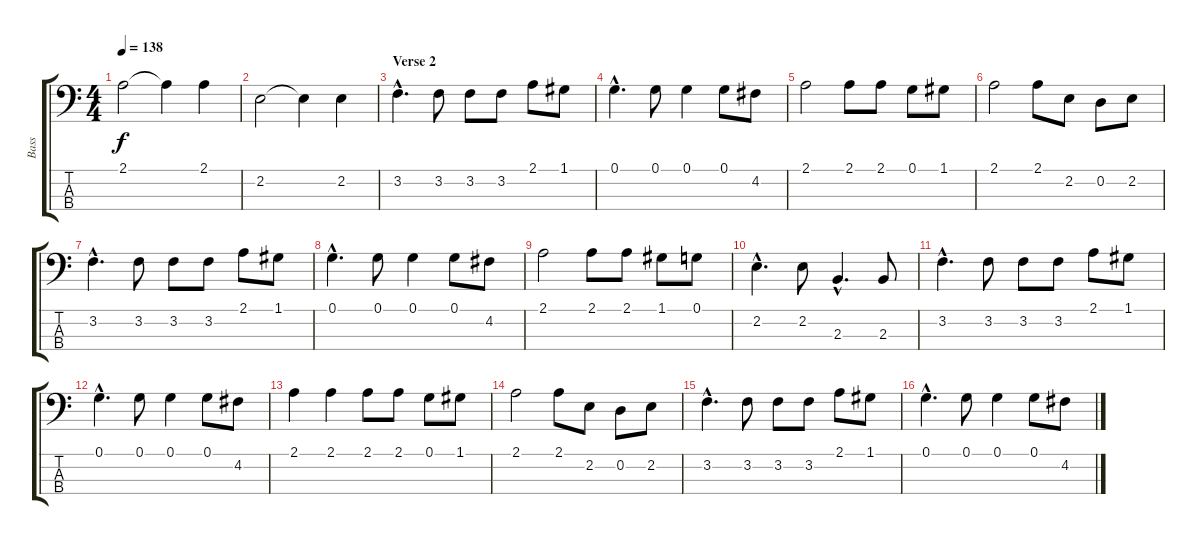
\track ("Bass" "Bass") {instrument electricbasspick}
\staff {score tabs}
\tuning (G2 D2 A1 E1) {hide}
\ts (4 4)
\tempo 138
\clef f4
\ks c
2.1.2{dy f} 2.1{t}.4 2.1.4 |
2.2.2 2.2{t}.4 2.2.4 |
\section ("" "Verse 2")
3.2{hac}.4{d} 3.2.8 3.2.8 3.2.8 2.1.8 1.1.8 |
0.1{hac}.4{d} 0.1.8 0.1.4 0.1.8 4.2.8 |
2.1.2 2.1.8 2.1.8 0.1.8 1.1.8 |
2.1.2 2.1.8 2.2.8 0.2.8 2.2.8 |
3.2{hac}.4{d} 3.2.8 3.2.8 3.2.8 2.1.8 1.1.8 |
0.1{hac}.4{d} 0.1.8 0.1.4 0.1.8 4.2.8 |
2.1.2 2.1.8 2.1.8 1.1.8 0.1.8 |
2.2{hac}.4{d} 2.2.8 2.3{hac}.4{d} 2.3.8 |
3.2{hac}.4{d} 3.2.8 3.2.8 3.2.8 2.1.8 1.1.8 |
0.1{hac}.4{d} 0.1.8 0.1.4 0.1.8 4.2.8 |
2.1.4 2.1.4 2.1.8 2.1.8 0.1.8 1.1.8 |
2.1.2 2.1.8 2.2.8 0.2.8 2.2.8 |
3.2{hac}.4{d} 3.2.8 3.2.8 3.2.8 2.1.8 1.1.8 |
0.1{hac}.4{d} 0.1.8 0.1.4 0.1.8 4.2.8
